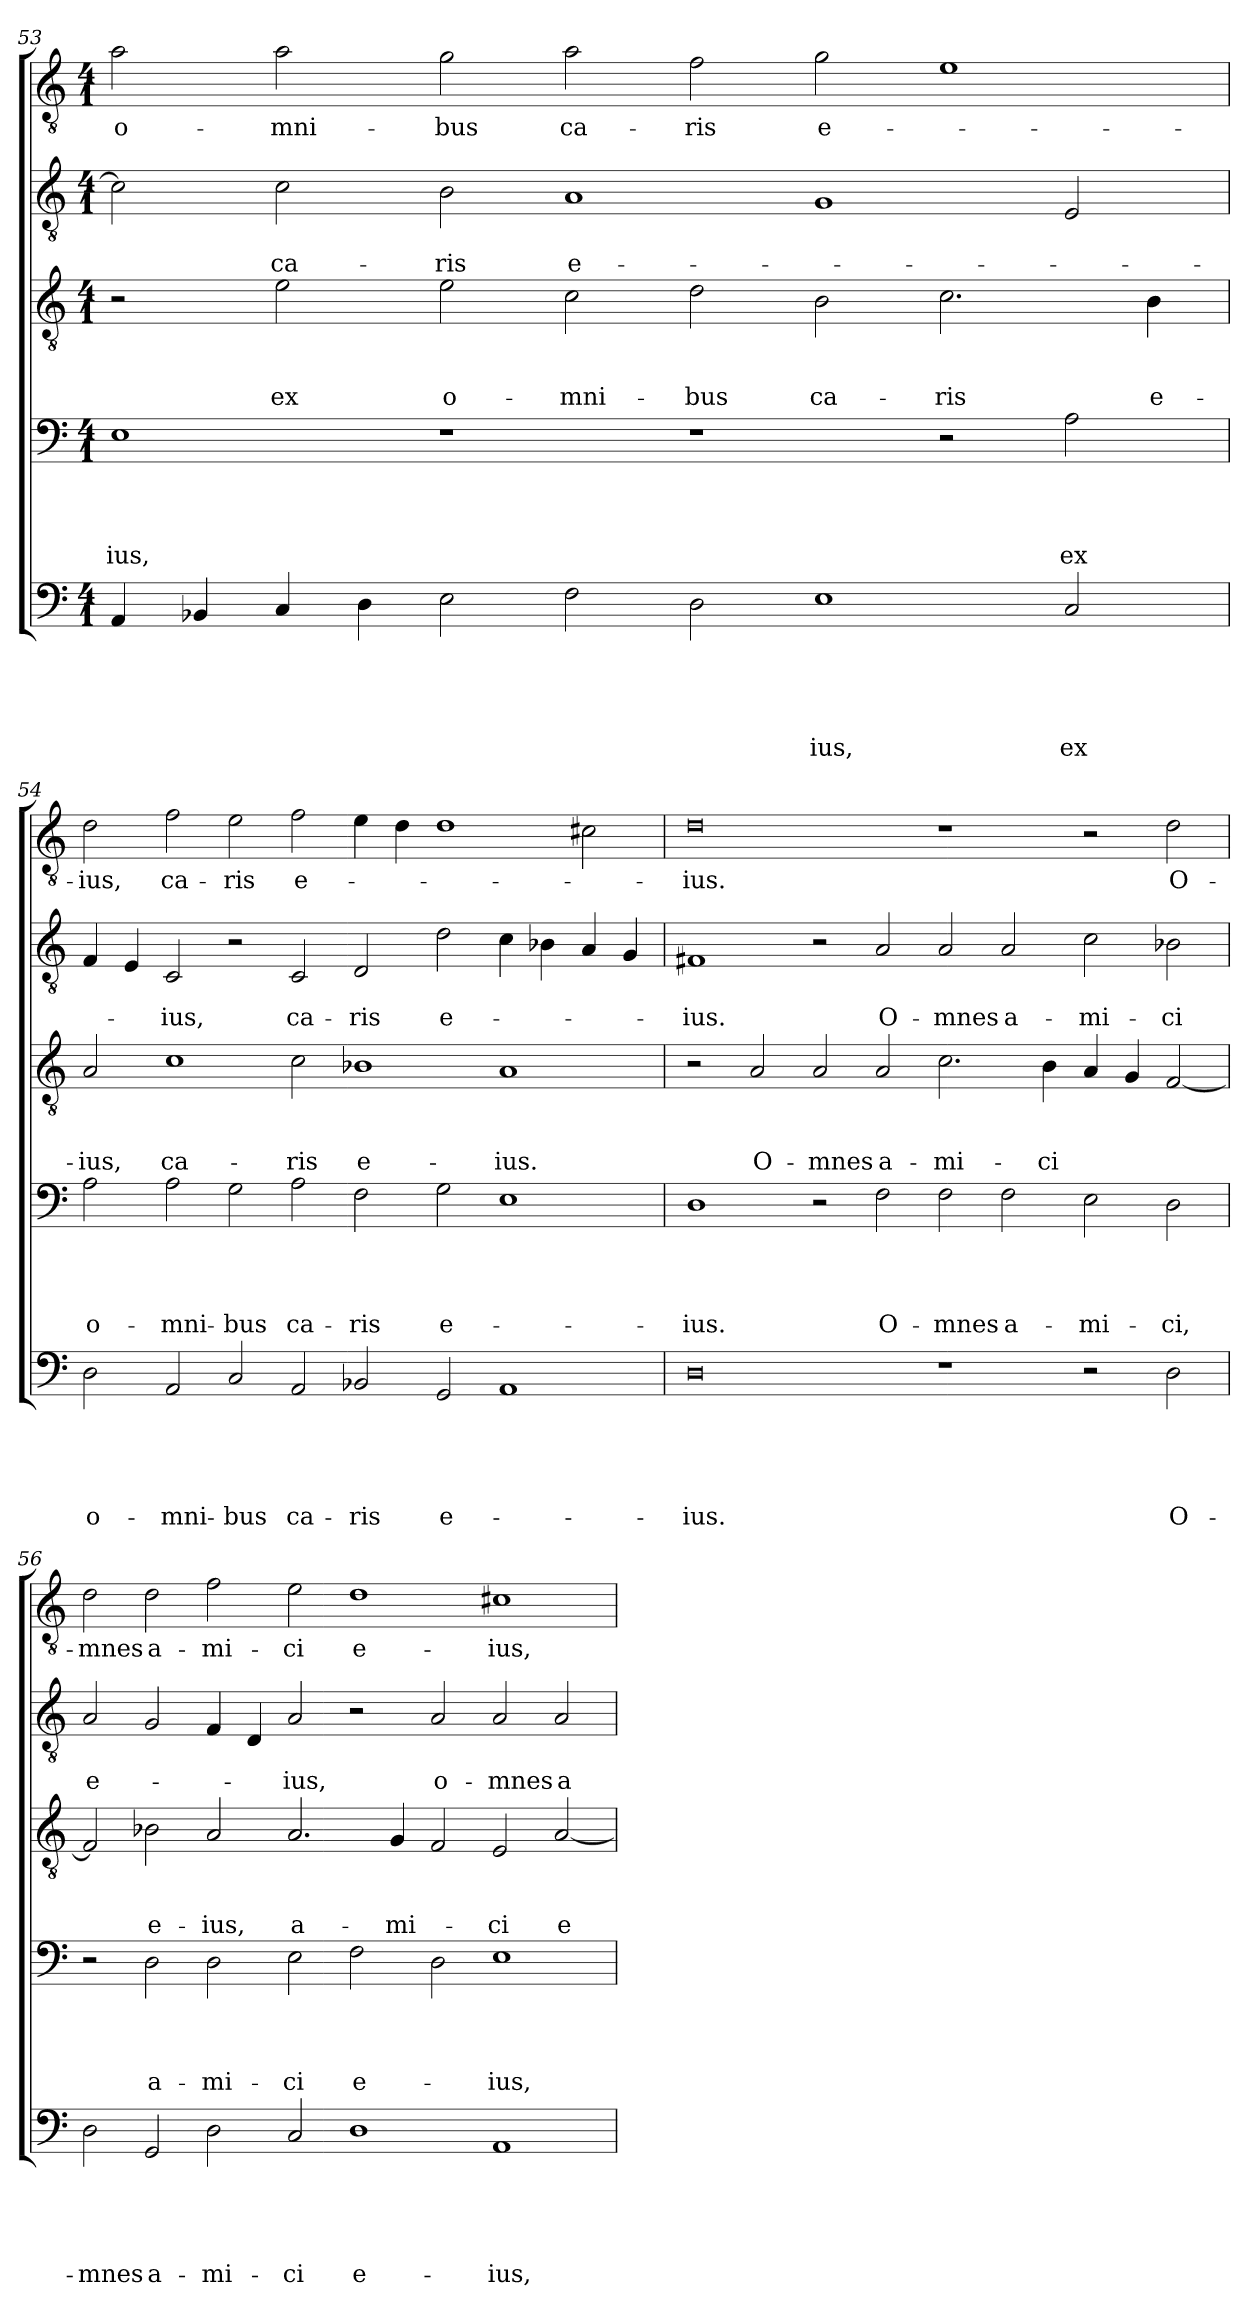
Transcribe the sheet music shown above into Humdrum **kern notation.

**kern	**text	**text	**text	**text	**text	**kern	**text	**text	**text	**text	**kern	**text	**text	**text	**kern	**text	**text	**kern	**text
*part5	*part5	*part5	*part5	*part5	*part5	*part4	*part4	*part4	*part4	*part4	*part3	*part3	*part3	*part3	*part2	*part2	*part2	*part1	*part1
*staff5	*staff5	*staff5	*staff5	*staff5	*staff5	*staff4	*staff4	*staff4	*staff4	*staff4	*staff3	*staff3	*staff3	*staff3	*staff2	*staff2	*staff2	*staff1	*staff1
*clefF4	*	*	*	*	*	*clefF4	*	*	*	*	*clefGv2	*	*	*	*clefGv2	*	*	*clefGv2	*
*k[]	*	*	*	*	*	*k[]	*	*	*	*	*k[]	*	*	*	*k[]	*	*	*k[]	*
*C:	*	*	*	*	*	*C:	*	*	*	*	*C:	*	*	*	*C:	*	*	*C:	*
*M4/1	*	*	*	*	*	*M4/1	*	*	*	*	*M4/1	*	*	*	*M4/1	*	*	*M4/1	*
=53	=53	=53	=53	=53	=53	=53	=53	=53	=53	=53	=53	=53	=53	=53	=53	=53	=53	=53	=53
!	!	!	!	!	!	!	!	!	!	!LO:LY:b	!	!	!	!	!	!	!	!	!LO:LY:b
4AA/	.	.	.	.	.	1E	.	.	.	-ius,	2r	.	.	.	2c\]	.	.	2a\	o-
4BB-X/	.	.	.	.	.	.	.	.	.	.	.	.	.	.	.	.	.	.	.
!	!	!	!	!	!	!	!	!	!	!	!	!	!	!LO:LY:b	!	!	!LO:LY:b	!	!LO:LY:b
4C/	.	.	.	.	.	.	.	.	.	.	2e\	.	.	ex	2c\	.	ca-	2a\	-mni-
4D\	.	.	.	.	.	.	.	.	.	.	.	.	.	.	.	.	.	.	.
!	!	!	!	!	!	!	!	!	!	!	!	!	!	!LO:LY:b	!	!	!LO:LY:b	!	!LO:LY:b
2E\	.	.	.	.	.	1r	.	.	.	.	2e\	.	.	o-	2B\	.	-ris	2g\	-bus
!	!	!	!	!	!	!	!	!	!	!	!	!	!	!LO:LY:b	!	!	!LO:LY:b	!	!LO:LY:b
2F\	.	.	.	.	.	.	.	.	.	.	2c\	.	.	-mni-	1A	.	e-	2a\	ca-
!	!	!	!	!	!	!	!	!	!	!	!	!	!	!LO:LY:b	!	!	!	!	!LO:LY:b
2D\	.	.	.	.	.	1r	.	.	.	.	2d\	.	.	-bus	.	.	.	2f\	-ris
!	!	!	!	!	!LO:LY:b	!	!	!	!	!	!	!	!	!LO:LY:b	!	!	!	!	!LO:LY:b
1E	.	.	.	.	-ius,	.	.	.	.	.	2B\	.	.	ca-	1G	.	.	2g\	e-
!	!	!	!	!	!	!	!	!	!	!	!	!	!	!LO:LY:b	!	!	!	!	!
.	.	.	.	.	.	2r	.	.	.	.	2.c\	.	.	-ris	.	.	.	1e	.
!	!	!	!	!	!LO:LY:b	!	!	!	!	!LO:LY:b	!	!	!	!	!	!	!	!	!
2C/	.	.	.	.	ex	2A\	.	.	.	ex	.	.	.	.	2E/	.	.	.	.
!	!	!	!	!	!	!	!	!	!	!	!	!	!	!LO:LY:b	!	!	!	!	!
.	.	.	.	.	.	.	.	.	.	.	4B\	.	.	e-	.	.	.	.	.
!!LO:LB:g=z
=54	=54	=54	=54	=54	=54	=54	=54	=54	=54	=54	=54	=54	=54	=54	=54	=54	=54	=54	=54
!	!	!	!	!	!LO:LY:b	!	!	!	!	!LO:LY:b	!	!	!	!LO:LY:b	!	!	!	!	!LO:LY:b
2D\	.	.	.	.	o-	2A\	.	.	.	o-	2A/	.	.	-ius,	4F/	.	.	2d\	-ius,
.	.	.	.	.	.	.	.	.	.	.	.	.	.	.	4E/	.	.	.	.
!	!	!	!	!	!LO:LY:b	!	!	!	!	!LO:LY:b	!	!	!	!LO:LY:b	!	!	!LO:LY:b	!	!LO:LY:b
2AA/	.	.	.	.	-mni-	2A\	.	.	.	-mni-	1c	.	.	ca-	2C/	.	-ius,	2f\	ca-
!	!	!	!	!	!LO:LY:b	!	!	!	!	!LO:LY:b	!	!	!	!	!	!	!	!	!LO:LY:b
2C/	.	.	.	.	-bus	2G\	.	.	.	-bus	.	.	.	.	2r	.	.	2e\	-ris
!	!	!	!	!	!LO:LY:b	!	!	!	!	!LO:LY:b	!	!	!	!LO:LY:b	!	!	!LO:LY:b	!	!LO:LY:b
2AA/	.	.	.	.	ca-	2A\	.	.	.	ca-	2c\	.	.	-ris	2C/	.	ca-	2f\	e-
!	!	!	!	!	!LO:LY:b	!	!	!	!	!LO:LY:b	!	!	!	!LO:LY:b	!	!	!LO:LY:b	!	!
2BB-X/	.	.	.	.	-ris	2F\	.	.	.	-ris	1B-X	.	.	e-	2D/	.	-ris	4e\	.
.	.	.	.	.	.	.	.	.	.	.	.	.	.	.	.	.	.	4d\	.
!	!	!	!	!	!LO:LY:b	!	!	!	!	!LO:LY:b	!	!	!	!	!	!	!LO:LY:b	!	!
2GG/	.	.	.	.	e-	2G\	.	.	.	e-	.	.	.	.	2d\	.	e-	1d	.
!	!	!	!	!	!	!	!	!	!	!	!	!	!	!LO:LY:b	!	!	!	!	!
1AA	.	.	.	.	.	1E	.	.	.	.	1A	.	.	-ius.	4c\	.	.	.	.
.	.	.	.	.	.	.	.	.	.	.	.	.	.	.	4B-X\	.	.	.	.
.	.	.	.	.	.	.	.	.	.	.	.	.	.	.	4A/	.	.	2c#X\	.
.	.	.	.	.	.	.	.	.	.	.	.	.	.	.	4G/	.	.	.	.
=55	=55	=55	=55	=55	=55	=55	=55	=55	=55	=55	=55	=55	=55	=55	=55	=55	=55	=55	=55
!	!	!	!	!	!LO:LY:b	!	!	!	!	!LO:LY:b	!	!	!	!	!	!	!LO:LY:b	!	!LO:LY:b
0D	.	.	.	.	-ius.	1D	.	.	.	-ius.	2r	.	.	.	1F#X	.	-ius.	0d	-ius.
!	!	!	!	!	!	!	!	!	!	!	!	!	!	!LO:LY:b	!	!	!	!	!
.	.	.	.	.	.	.	.	.	.	.	2A/	.	.	O-	.	.	.	.	.
!	!	!	!	!	!	!	!	!	!	!	!	!	!	!LO:LY:b	!	!	!	!	!
.	.	.	.	.	.	2r	.	.	.	.	2A/	.	.	-mnes	2r	.	.	.	.
!	!	!	!	!	!	!	!	!	!	!LO:LY:b	!	!	!	!LO:LY:b	!	!	!LO:LY:b	!	!
.	.	.	.	.	.	2F\	.	.	.	O-	2A/	.	.	a-	2A/	.	O-	.	.
!	!	!	!	!	!	!	!	!	!	!LO:LY:b	!	!	!	!LO:LY:b	!	!	!LO:LY:b	!	!
1r	.	.	.	.	.	2F\	.	.	.	-mnes	2.c\	.	.	-mi-	2A/	.	-mnes	1r	.
!	!	!	!	!	!	!	!	!	!	!LO:LY:b	!	!	!	!	!	!	!LO:LY:b	!	!
.	.	.	.	.	.	2F\	.	.	.	a-	.	.	.	.	2A/	.	a-	.	.
!	!	!	!	!	!	!	!	!	!	!	!	!	!	!LO:LY:b	!	!	!	!	!
.	.	.	.	.	.	.	.	.	.	.	4B\	.	.	-ci	.	.	.	.	.
!	!	!	!	!	!	!	!	!	!	!LO:LY:b	!	!	!	!	!	!	!LO:LY:b	!	!
2r	.	.	.	.	.	2E\	.	.	.	-mi-	4A/	.	.	.	2c\	.	-mi-	2r	.
.	.	.	.	.	.	.	.	.	.	.	4G/	.	.	.	.	.	.	.	.
!	!	!	!	!	!LO:LY:b	!	!	!	!	!LO:LY:b	!	!	!	!	!	!	!LO:LY:b	!	!LO:LY:b
2D\	.	.	.	.	O-	2D\	.	.	.	-ci,	[2F/	.	.	.	2B-X\	.	-ci	2d\	O-
=56	=56	=56	=56	=56	=56	=56	=56	=56	=56	=56	=56	=56	=56	=56	=56	=56	=56	=56	=56
!	!	!	!	!	!LO:LY:b	!	!	!	!	!	!	!	!	!	!	!	!LO:LY:b	!	!LO:LY:b
2D\	.	.	.	.	-mnes	2r	.	.	.	.	2F/]	.	.	.	2A/	.	e-	2d\	-mnes
!	!	!	!	!	!LO:LY:b	!	!	!	!	!LO:LY:b	!	!	!	!LO:LY:b	!	!	!	!	!LO:LY:b
2GG/	.	.	.	.	a-	2D\	.	.	.	a-	2B-X\	.	.	e-	2G/	.	.	2d\	a-
!	!	!	!	!	!LO:LY:b	!	!	!	!	!LO:LY:b	!	!	!	!LO:LY:b	!	!	!	!	!LO:LY:b
2D\	.	.	.	.	-mi-	2D\	.	.	.	-mi-	2A/	.	.	-ius,	4F/	.	.	2f\	-mi-
.	.	.	.	.	.	.	.	.	.	.	.	.	.	.	4D/	.	.	.	.
!	!	!	!	!	!LO:LY:b	!	!	!	!	!LO:LY:b	!	!	!	!LO:LY:b	!	!	!LO:LY:b	!	!LO:LY:b
2C/	.	.	.	.	-ci	2E\	.	.	.	-ci	2.A/	.	.	a-	2A/	.	-ius,	2e\	-ci
!	!	!	!	!	!LO:LY:b	!	!	!	!	!LO:LY:b	!	!	!	!	!	!	!	!	!LO:LY:b
1D	.	.	.	.	e-	2F\	.	.	.	e-	.	.	.	.	2r	.	.	1d	e-
!	!	!	!	!	!	!	!	!	!	!	!	!	!	!LO:LY:b	!	!	!	!	!
.	.	.	.	.	.	.	.	.	.	.	4G/	.	.	-mi-	.	.	.	.	.
!	!	!	!	!	!	!	!	!	!	!	!	!	!	!	!	!	!LO:LY:b	!	!
.	.	.	.	.	.	2D\	.	.	.	.	2F/	.	.	.	2A/	.	o-	.	.
!	!	!	!	!	!LO:LY:b	!	!	!	!	!LO:LY:b	!	!	!	!LO:LY:b	!	!	!LO:LY:b	!	!LO:LY:b
1AA	.	.	.	.	-ius,	1E	.	.	.	-ius,	2E/	.	.	-ci	2A/	.	-mnes	1c#X	-ius,
!	!	!	!	!	!	!	!	!	!	!	!	!	!	!LO:LY:b	!	!	!LO:LY:b	!	!
.	.	.	.	.	.	.	.	.	.	.	[2A/	.	.	e-	2A/	.	a-	.	.
=	=	=	=	=	=	=	=	=	=	=	=	=	=	=	=	=	=	=	=
*-	*-	*-	*-	*-	*-	*-	*-	*-	*-	*-	*-	*-	*-	*-	*-	*-	*-	*-	*-
